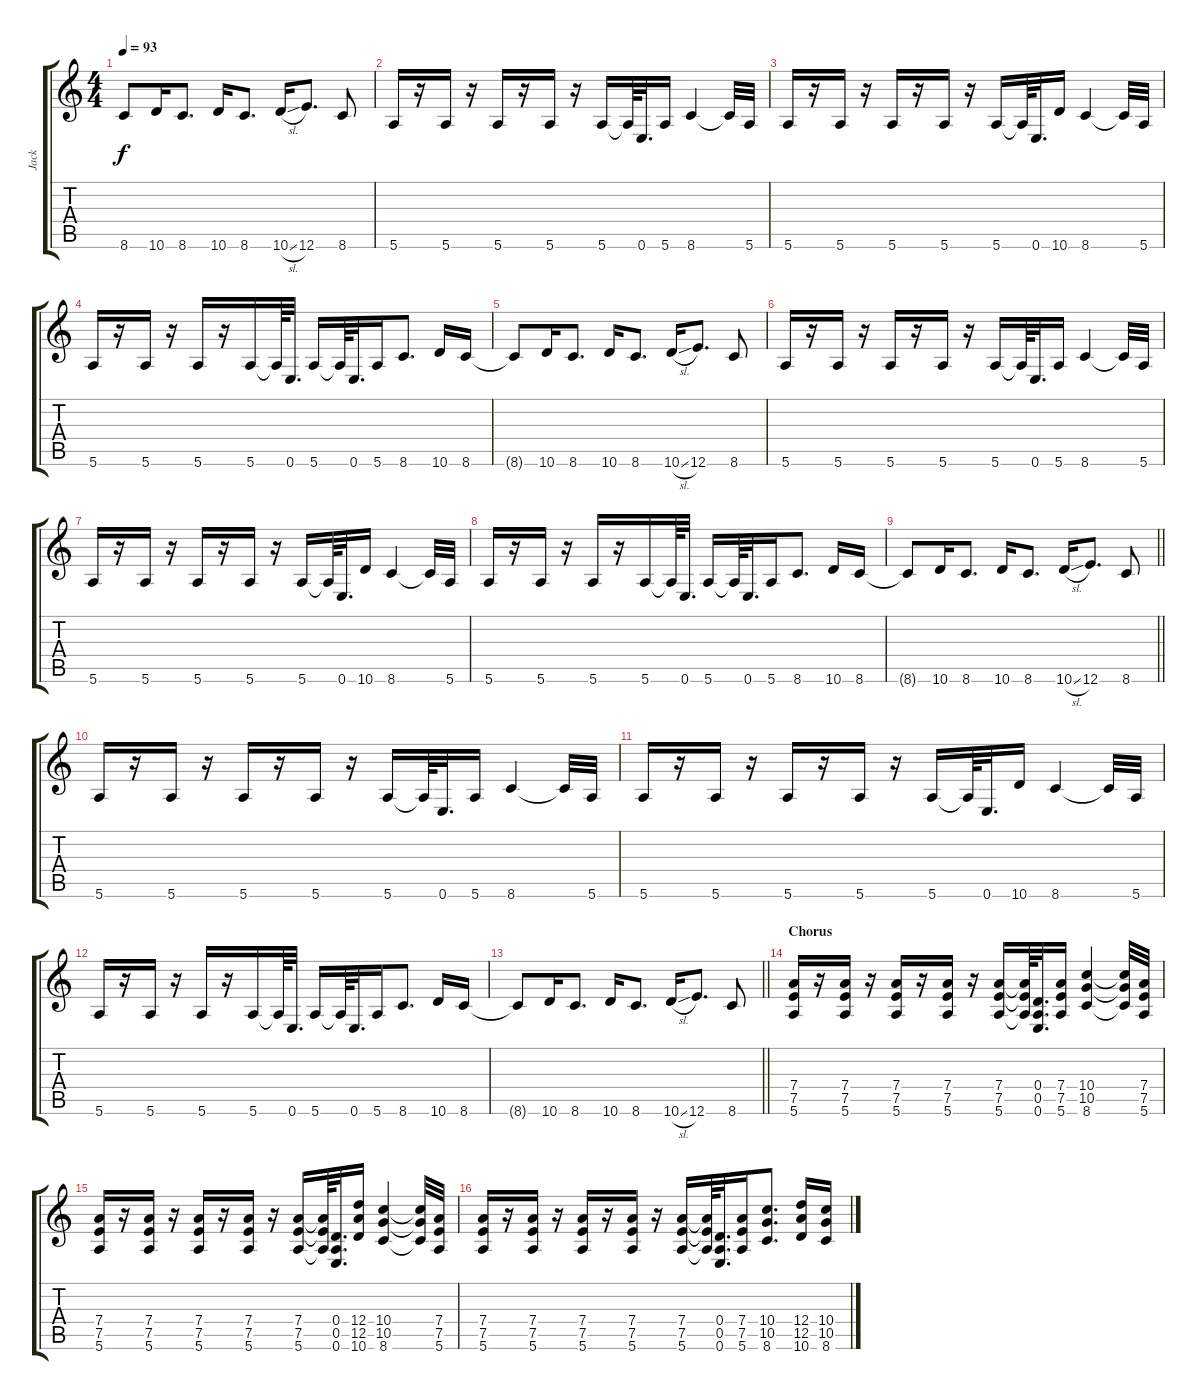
\track ("Jack" "Jack") {instrument overdrivenguitar}
\staff {score tabs}
\tuning (E4 B3 G3 D3 A2 E2) {hide}
\ts (4 4)
\tempo 93
\clef g2
\ks c
8.6{t}.8{dy f} 10.6.16 8.6.8{d} 10.6.16 8.6.8{d} 10.6{sl}.16 12.6.8{d} 8.6.8 |
5.6.16 r.16 5.6.16 r.16 5.6.16 r.16 5.6.16 r.16 5.6.16 5.6{t}.64 0.6.32{d} 5.6.16 8.6.4 8.6{t}.32 5.6.32 |
5.6.16 r.16 5.6.16 r.16 5.6.16 r.16 5.6.16 r.16 5.6.16 5.6{t}.64 0.6.32{d} 10.6.16 8.6.4 8.6{t}.32 5.6.32 |
5.6.16 r.16 5.6.16 r.16 5.6.16 r.16 5.6.16 5.6{t}.64 0.6.32{d} 5.6.16 5.6{t}.64 0.6.32{d} 5.6.16 8.6.8{d} 10.6.16 8.6.16 |
8.6{t}.8 10.6.16 8.6.8{d} 10.6.16 8.6.8{d} 10.6{sl}.16 12.6.8{d} 8.6.8 |
5.6.16 r.16 5.6.16 r.16 5.6.16 r.16 5.6.16 r.16 5.6.16 5.6{t}.64 0.6.32{d} 5.6.16 8.6.4 8.6{t}.32 5.6.32 |
5.6.16 r.16 5.6.16 r.16 5.6.16 r.16 5.6.16 r.16 5.6.16 5.6{t}.64 0.6.32{d} 10.6.16 8.6.4 8.6{t}.32 5.6.32 |
5.6.16 r.16 5.6.16 r.16 5.6.16 r.16 5.6.16 5.6{t}.64 0.6.32{d} 5.6.16 5.6{t}.64 0.6.32{d} 5.6.16 8.6.8{d} 10.6.16 8.6.16 |
\barLineRight lightlight
8.6{t}.8 10.6.16 8.6.8{d} 10.6.16 8.6.8{d} 10.6{sl}.16 12.6.8{d} 8.6.8 |
5.6.16 r.16 5.6.16 r.16 5.6.16 r.16 5.6.16 r.16 5.6.16 5.6{t}.64 0.6.32{d} 5.6.16 8.6.4 8.6{t}.32 5.6.32 |
5.6.16 r.16 5.6.16 r.16 5.6.16 r.16 5.6.16 r.16 5.6.16 5.6{t}.64 0.6.32{d} 10.6.16 8.6.4 8.6{t}.32 5.6.32 |
5.6.16 r.16 5.6.16 r.16 5.6.16 r.16 5.6.16 5.6{t}.64 0.6.32{d} 5.6.16 5.6{t}.64 0.6.32{d} 5.6.16 8.6.8{d} 10.6.16 8.6.16 |
\barLineRight lightlight
8.6{t}.8 10.6.16 8.6.8{d} 10.6.16 8.6.8{d} 10.6{sl}.16 12.6.8{d} 8.6.8 |
\section ("" "Chorus")
(7.4 7.5 5.6).16 r.16 (7.4 7.5 5.6).16 r.16 (7.4 7.5 5.6).16 r.16 (7.4 7.5 5.6).16 r.16 (7.4 7.5 5.6).16 (7.4{t} 7.5{t} 5.6{t}).64 (0.4 0.5 0.6).32{d} (7.4 7.5 5.6).16 (10.4 10.5 8.6).4 (10.4{t} 10.5{t} 8.6{t}).32 (7.4 7.5 5.6).32 |
(7.4 7.5 5.6).16 r.16 (7.4 7.5 5.6).16 r.16 (7.4 7.5 5.6).16 r.16 (7.4 7.5 5.6).16 r.16 (7.4 7.5 5.6).16 (7.4{t} 7.5{t} 5.6{t}).64 (0.4 0.5 0.6).32{d} (12.4 12.5 10.6).16 (10.4 10.5 8.6).4 (10.4{t} 10.5{t} 8.6{t}).32 (7.4 7.5 5.6).32 |
(7.4 7.5 5.6).16 r.16 (7.4 7.5 5.6).16 r.16 (7.4 7.5 5.6).16 r.16 (7.4 7.5 5.6).16 r.16 (7.4 7.5 5.6).16 (7.4{t} 7.5{t} 5.6{t}).64 (0.4 0.5 0.6).32{d} (7.4 7.5 5.6).16 (10.4 10.5 8.6).8{d} (12.4 12.5 10.6).16 (10.4 10.5 8.6).16
